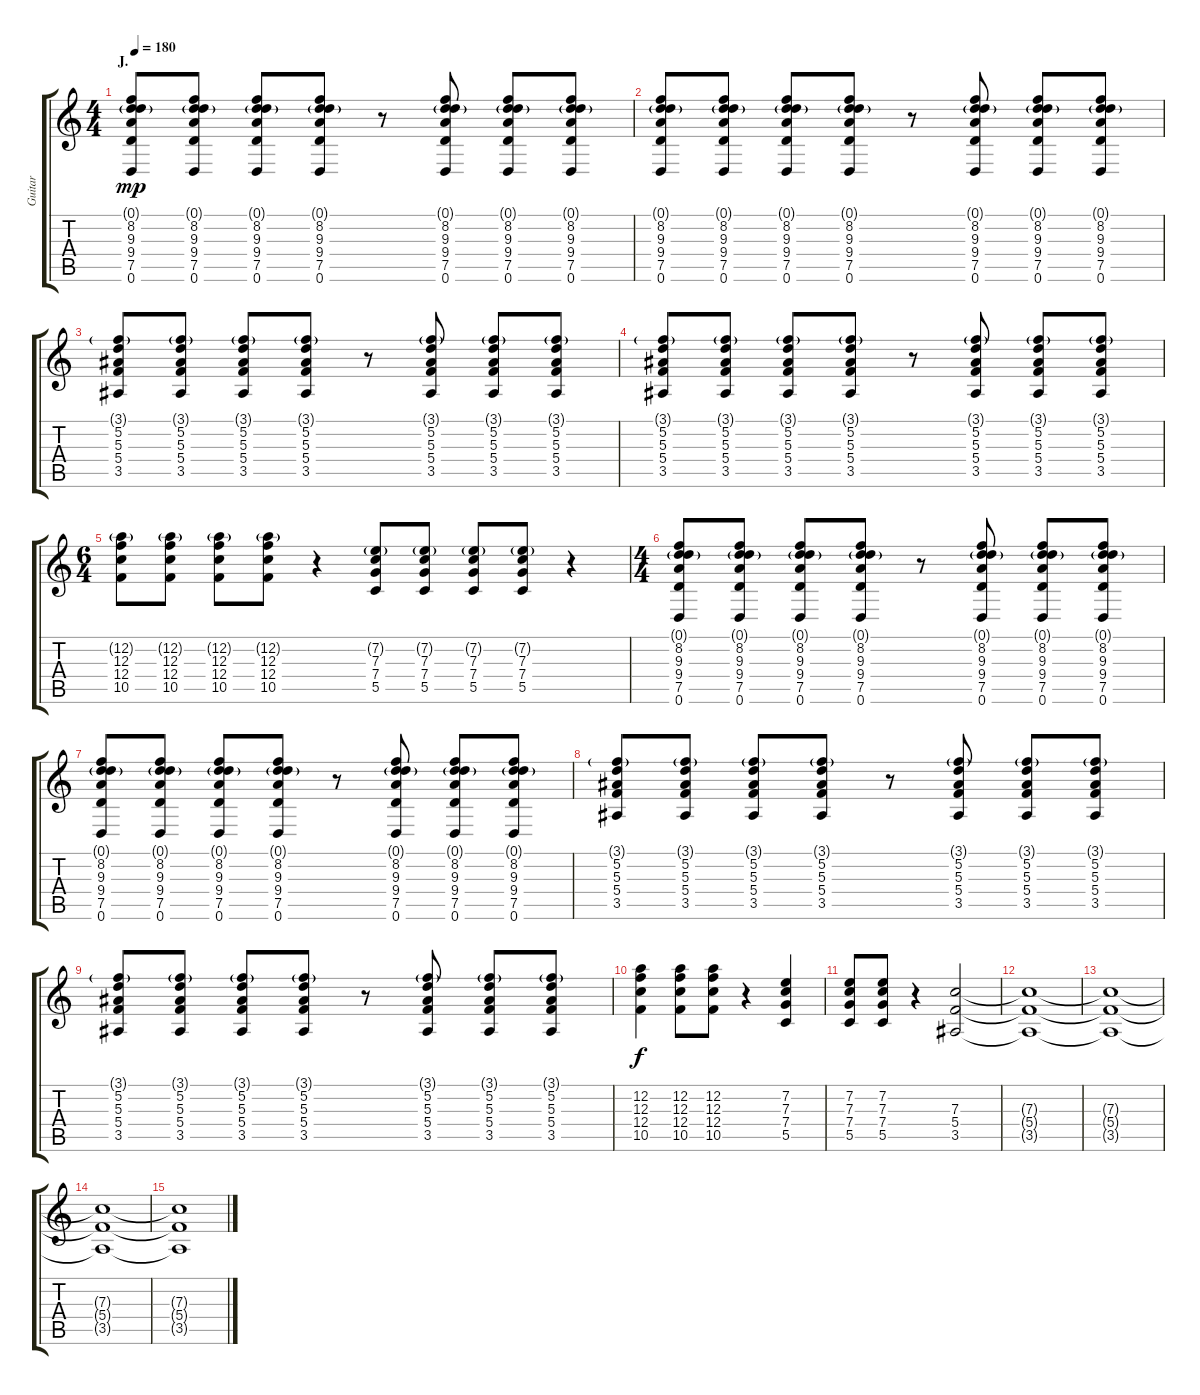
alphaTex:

\track ("Guitar" "Guitar") {instrument distortionguitar}
\staff {score tabs}
\tuning (D4 A3 F3 C3 G2 D2) {hide}
\ts (4 4)
\section ("" "J.")
\tempo 180
\clef g2
\ks c
(0.1{g} 8.2 9.3 9.4 7.5 0.6).8{dy mp} (0.1{g} 8.2 9.3 9.4 7.5 0.6).8 (0.1{g} 8.2 9.3 9.4 7.5 0.6).8 (0.1{g} 8.2 9.3 9.4 7.5 0.6).8 r.8 (0.1{g} 8.2 9.3 9.4 7.5 0.6).8 (0.1{g} 8.2 9.3 9.4 7.5 0.6).8 (0.1{g} 8.2 9.3 9.4 7.5 0.6).8 |
(0.1{g} 8.2 9.3 9.4 7.5 0.6).8 (0.1{g} 8.2 9.3 9.4 7.5 0.6).8 (0.1{g} 8.2 9.3 9.4 7.5 0.6).8 (0.1{g} 8.2 9.3 9.4 7.5 0.6).8 r.8 (0.1{g} 8.2 9.3 9.4 7.5 0.6).8 (0.1{g} 8.2 9.3 9.4 7.5 0.6).8 (0.1{g} 8.2 9.3 9.4 7.5 0.6).8 |
(3.1{g} 5.2 5.3 5.4 3.5).8 (3.1{g} 5.2 5.3 5.4 3.5).8 (3.1{g} 5.2 5.3 5.4 3.5).8 (3.1{g} 5.2 5.3 5.4 3.5).8 r.8 (3.1{g} 5.2 5.3 5.4 3.5).8 (3.1{g} 5.2 5.3 5.4 3.5).8 (3.1{g} 5.2 5.3 5.4 3.5).8 |
(3.1{g} 5.2 5.3 5.4 3.5).8 (3.1{g} 5.2 5.3 5.4 3.5).8 (3.1{g} 5.2 5.3 5.4 3.5).8 (3.1{g} 5.2 5.3 5.4 3.5).8 r.8 (3.1{g} 5.2 5.3 5.4 3.5).8 (3.1{g} 5.2 5.3 5.4 3.5).8 (3.1{g} 5.2 5.3 5.4 3.5).8 |
\ts (6 4)
(12.2{g} 12.3 12.4 10.5).8 (12.2{g} 12.3 12.4 10.5).8 (12.2{g} 12.3 12.4 10.5).8 (12.2{g} 12.3 12.4 10.5).8 r.4 (7.2{g} 7.3 7.4 5.5).8 (7.2{g} 7.3 7.4 5.5).8 (7.2{g} 7.3 7.4 5.5).8 (7.2{g} 7.3 7.4 5.5).8 r.4 |
\ts (4 4)
(0.1{g} 8.2 9.3 9.4 7.5 0.6).8 (0.1{g} 8.2 9.3 9.4 7.5 0.6).8 (0.1{g} 8.2 9.3 9.4 7.5 0.6).8 (0.1{g} 8.2 9.3 9.4 7.5 0.6).8 r.8 (0.1{g} 8.2 9.3 9.4 7.5 0.6).8 (0.1{g} 8.2 9.3 9.4 7.5 0.6).8 (0.1{g} 8.2 9.3 9.4 7.5 0.6).8 |
(0.1{g} 8.2 9.3 9.4 7.5 0.6).8 (0.1{g} 8.2 9.3 9.4 7.5 0.6).8 (0.1{g} 8.2 9.3 9.4 7.5 0.6).8 (0.1{g} 8.2 9.3 9.4 7.5 0.6).8 r.8 (0.1{g} 8.2 9.3 9.4 7.5 0.6).8 (0.1{g} 8.2 9.3 9.4 7.5 0.6).8 (0.1{g} 8.2 9.3 9.4 7.5 0.6).8 |
(3.1{g} 5.2 5.3 5.4 3.5).8 (3.1{g} 5.2 5.3 5.4 3.5).8 (3.1{g} 5.2 5.3 5.4 3.5).8 (3.1{g} 5.2 5.3 5.4 3.5).8 r.8 (3.1{g} 5.2 5.3 5.4 3.5).8 (3.1{g} 5.2 5.3 5.4 3.5).8 (3.1{g} 5.2 5.3 5.4 3.5).8 |
(3.1{g} 5.2 5.3 5.4 3.5).8 (3.1{g} 5.2 5.3 5.4 3.5).8 (3.1{g} 5.2 5.3 5.4 3.5).8 (3.1{g} 5.2 5.3 5.4 3.5).8 r.8 (3.1{g} 5.2 5.3 5.4 3.5).8 (3.1{g} 5.2 5.3 5.4 3.5).8 (3.1{g} 5.2 5.3 5.4 3.5).8 |
(12.2 12.3 12.4 10.5).4{dy f} (12.2 12.3 12.4 10.5).8 (12.2 12.3 12.4 10.5).8 r.4 (7.2 7.3 7.4 5.5).4 |
(7.2 7.3 7.4 5.5).8 (7.2 7.3 7.4 5.5).8 r.4 (7.3 5.4 3.5).2 |
(7.3{t} 5.4{t} 3.5{t}).1 |
(7.3{t} 5.4{t} 3.5{t}).1 |
(7.3{t} 5.4{t} 3.5{t}).1 |
(7.3{t} 5.4{t} 3.5{t}).1
